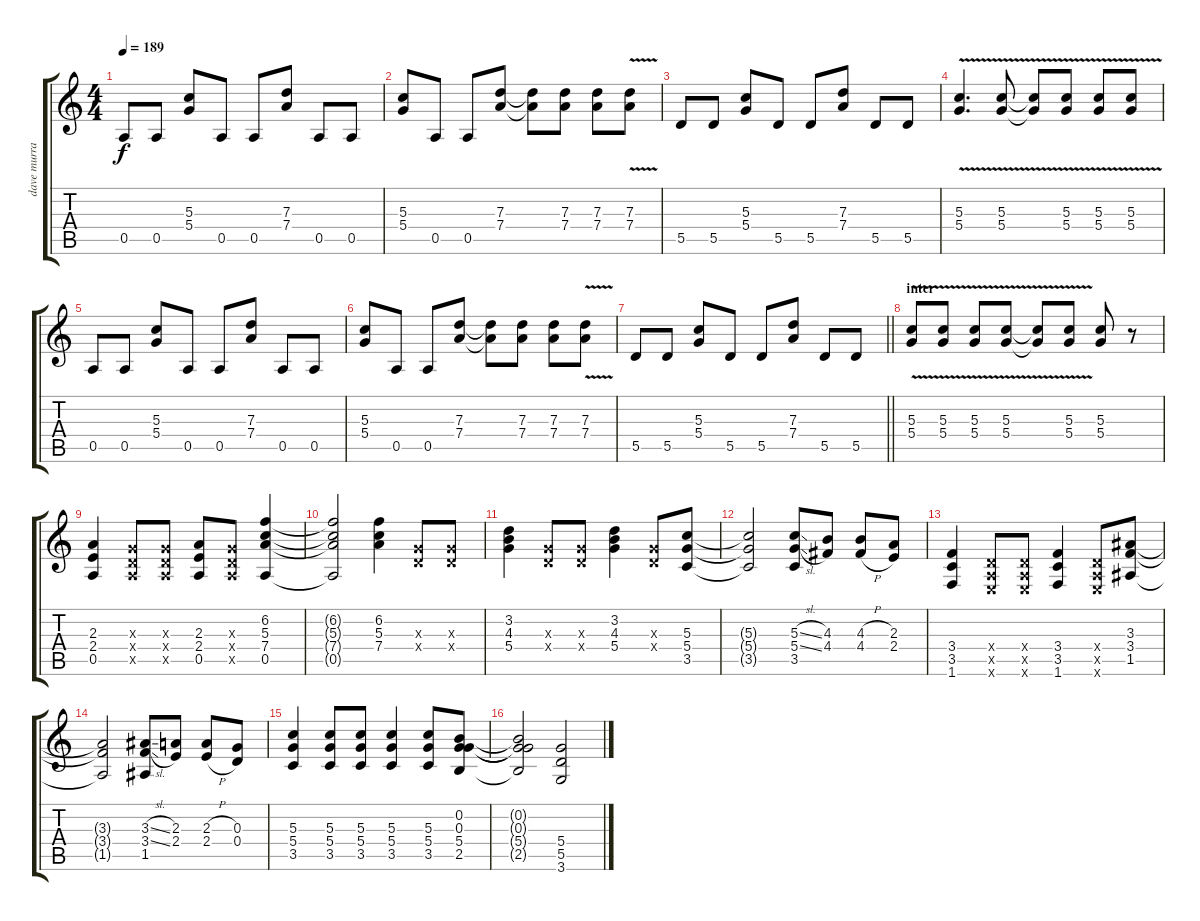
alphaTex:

\track ("dave murray" "dave murra") {instrument overdrivenguitar}
\staff {score tabs}
\tuning (E4 B3 G3 D3 A2 E2) {hide}
\ts (4 4)
\tempo 189
\clef g2
\ks c
0.5.8{dy f} 0.5.8 (5.3 5.4).8 0.5.8 0.5.8 (7.3 7.4).8 0.5.8 0.5.8 |
(5.3 5.4).8 0.5.8 0.5.8 (7.3 7.4).8 (7.3{t} 7.4{t}).8 (7.3 7.4).8 (7.3 7.4).8 (7.3{v} 7.4{v}).8 |
5.5.8 5.5.8 (5.3 5.4).8 5.5.8 5.5.8 (7.3 7.4).8 5.5.8 5.5.8 |
(5.3{v} 5.4{v}).4{d} (5.3{v} 5.4{v}).8 (5.3{t} 5.4{t}).8 (5.3{v} 5.4{v}).8 (5.3{v} 5.4{v}).8 (5.3{v} 5.4{v}).8 |
0.5.8 0.5.8 (5.3 5.4).8 0.5.8 0.5.8 (7.3 7.4).8 0.5.8 0.5.8 |
(5.3 5.4).8 0.5.8 0.5.8 (7.3 7.4).8 (7.3{t} 7.4{t}).8 (7.3 7.4).8 (7.3 7.4).8 (7.3{v} 7.4{v}).8 |
\barLineRight lightlight
5.5.8 5.5.8 (5.3 5.4).8 5.5.8 5.5.8 (7.3 7.4).8 5.5.8 5.5.8 |
\section ("" "inter")
(5.3{v} 5.4{v}).8 (5.3{v} 5.4{v}).8 (5.3{v} 5.4{v}).8 (5.3{v} 5.4{v}).8 (5.3{t} 5.4{t}).8 (5.3{v} 5.4{v}).8 (5.3 5.4).8 r.8 |
(2.3 2.4 0.5).4 (0.3{x} 0.4{x} 0.5{x}).8 (0.3{x} 0.4{x} 0.5{x}).8 (2.3 2.4 0.5).8 (0.3{x} 0.4{x} 0.5{x}).8 (6.2 5.3 7.4 0.5).4 |
(6.2{t} 5.3{t} 7.4{t} 0.5{t}).2 (6.2 5.3 7.4).4 (0.3{x} 0.4{x}).8 (0.3{x} 0.4{x}).8 |
(3.2 4.3 5.4).4 (0.3{x} 0.4{x}).8 (0.3{x} 0.4{x}).8 (3.2 4.3 5.4).4 (0.3{x} 0.4{x}).8 (5.3 5.4 3.5).8 |
(5.3{t} 5.4{t} 3.5{t}).2 (5.3{sl} 5.4{sl} 3.5).8 (4.3 4.4).8 (4.3{h} 4.4{h}).8 (2.3 2.4).8 |
(3.4 3.5 1.6).4 (0.4{x} 0.5{x} 0.6{x}).8 (0.4{x} 0.5{x} 0.6{x}).8 (3.4 3.5 1.6).4 (0.4{x} 0.5{x} 0.6{x}).8 (3.3 3.4 1.5).8 |
(3.3{t} 3.4{t} 1.5{t}).2 (3.3{sl} 3.4{sl} 1.5).8 (2.3 2.4).8 (2.3{h} 2.4{h}).8 (0.3 0.4).8 |
(5.3 5.4 3.5).4 (5.3 5.4 3.5).8 (5.3 5.4 3.5).8 (5.3 5.4 3.5).4 (5.3 5.4 3.5).8 (0.2 0.3 5.4 2.5).8 |
(0.2{t} 0.3{t} 5.4{t} 2.5{t}).2 (5.4 5.5 3.6).2
